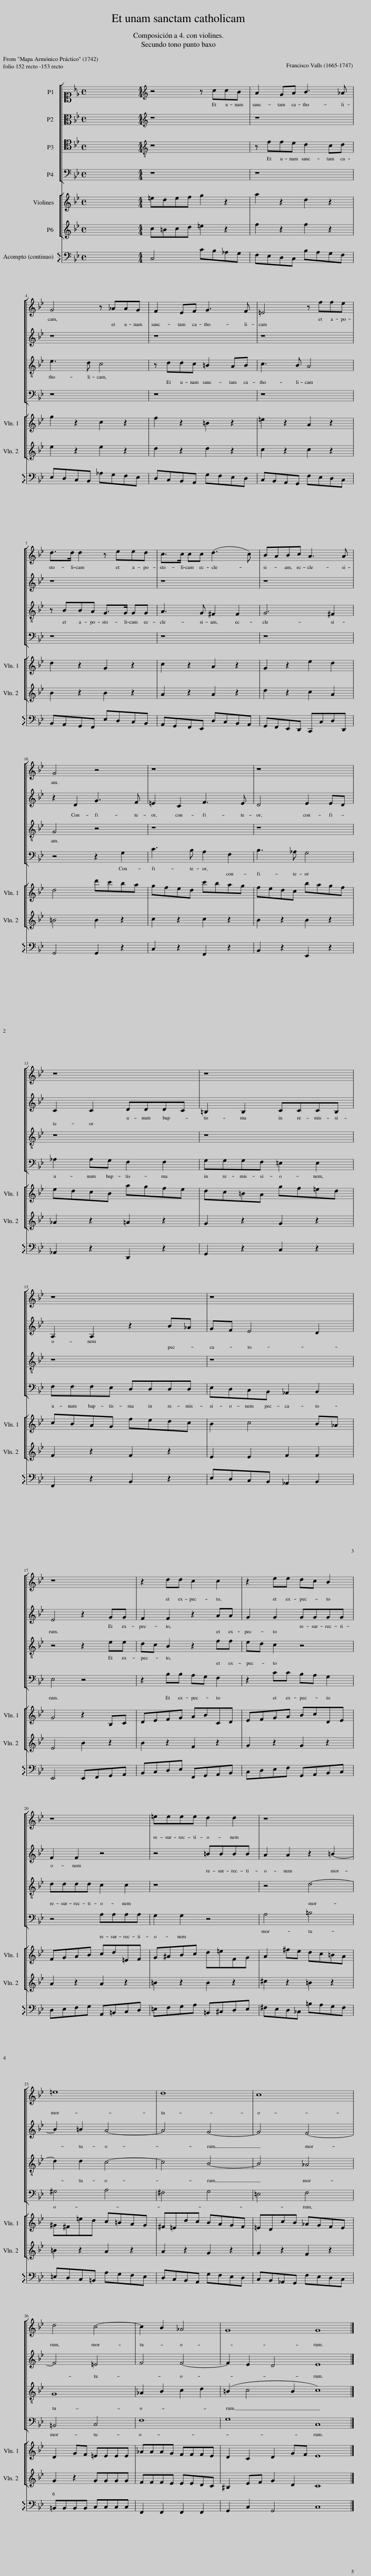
X:1
%%score [ 1 2 3 4 ] [ 5 6 ] 7
L:1/8
M:4/4
I:linebreak $
K:Bb
V:1 alto1
V:2 alto
V:3 tenor transpose=-12
V:4 bass
V:5 treble
V:6 treble
V:7 bass
V:1
 x8 |[M:4/4][K:treble] z4 z ccB | A2 GA B3 _A |$ G4 z _AAG | F2 EF G3 F | %5
 =E4 z ffe |$ d>d d2 z eed | c>c cc (d3 c) | BABc A3 A |$ G4 z4 | %10
 z8 | z8 |$ z8 | z8 |$ z8 | %15
 z8 |$ z8 | z2 dd c2 c2 | z2 ee dc B2 |$ z8 | %20
 =eeee d2 d2 | z8 |$ =e8 | d8 | c8 |$ %25
 d4 c4- | c2 B2 _A4 | G8 G8 |] %28
V:2
 x8 |[M:4/4][K:treble] z8 | z8 |$ z8 | z8 | %5
 z8 |$ z8 | z8 | z8 |$ z2 D2 G3 F | %10
 =E2 C2 F3 E | D4 E2 ED |$ C2 C2 DDDC | =B,2 B,2 CCCB, |$ A,2 A,2 z2 B_A | %15
 GF E4 D2 |$ E4 z2 GG | F2 F2 z2 AA | G2 G2 GGGG |$ F2 F2 z4 | %20
 z4 =BBBB | A2 A2 z2 =B2- |$ B2 =B2 A4- | A4 G4- | G4 F4- |$ %25
 F4 =E4 | F4 F4- | F2 E2 D4 E8 |] %28
V:3
 x8 |[M:4/4][K:treble-8] z8 | z ffe d2 cd |$ e3 d c4 | z ddc =B2 AB | %5
 c3 B A4 |$ z BBA G>G GG | A3 G ^F2 F2 | G6 ^F2 |$ G4 z4 | %10
 z8 | z8 |$ z8 | z8 |$ z8 | %15
 z8 |$ z4 z2 ee | dc B2 z2 ff | ed c2 z4 |$ dddd c2 c2 | %20
 z8 | z4 d4- |$ d2 d2 c4- | c4 B4- | B4 _A4 |$ %25
 G8 | _A2 B2 c2 d2 | (=B2 c4 B2 c8) |] %28
V:4
 x8 |[M:4/4] z8 | z8 |$ z8 | z8 | %5
 z8 |$ z8 | z8 | z8 |$ z4 z2 G,2 | %10
 C3 B, A,2 F,2 | B,3 _A, G,4 |$ _A,2 A,G, F,2 F,2 | G,G,G,F, =E,2 E,2 |$ F,F,F,E, D,D,D,D, | %15
 E,D,C,B,, _A,,2 B,,2 |$ E,4 z4 | z2 B,B, A,G, F,2 | z2 CC B,A, G,2 |$ z4 A,A,A,A, | %20
 G,2 G,2 z4 | A,4 =B,4 |$ ^G,4 A,4 | ^F,4 G,4 | =E,4 F,4 |$ %25
 =B,,4 C,4 | F,8 | G,8 C,8 |] %28
V:5
 x8 |[M:4/4] =edef g2 z2 | a2 z2 d2 z2 |$ g2 z2 c2 z2 | f2 z2 =B2 z2 | %5
 =e2 z2 A2 z2 |$ d2 z2 G2 z2 | c2 z2 A2 z2 | G2 z2 e2 d2 |$ d4 d'c'ba | %10
 gfed c'bag | fedc bagf |$ edcB agfe | dc=BA gf=ed |$ cBAG fedc | %15
 B2 c4 B_A |$ G4 z2 B,C | DEFG ABCD | EFGA BcDE |$ FGAB cd=EF | %20
 G^ABc d=eFG | A2 ^fe dc=BA |$ ^G^F=ed c=BAG | ^F=Edc BAGF | =EDcB _AGFE |$ %25
 D2 GF =EEEE | _AAAG FFFE | D2 C2 D2 GF E8 |] %28
V:6
 x8 |[M:4/4] c=Bcd =e2 z2 | f2 z2 f2 z2 |$ e2 z2 e2 z2 | d2 z2 d2 z2 | %5
 c2 z2 c2 z2 |$ B2 z2 B2 z2 | A2 z2 A2 z2 | d2 z2 c2 A2 |$ =B4 B2 z2 | %10
 c2 z2 c2 z2 | B2 z2 B2 z2 |$ _A2 z2 =A2 z2 | G2 z2 G2 z2 |$ F2 z2 F2 z2 | %15
 E2 E2 F2 F2 |$ E4 B2 z2 | B2 z2 F2 z2 | G2 z2 G2 z2 |$ A2 z2 A2 z2 | %20
 =B2 z2 B2 z2 | ^c2 z2 =B2 z2 |$ =B2 z2 A2 z2 | A2 z2 G2 z2 | G2 z2 F2 z2 |$ %25
 G2 z2 GGGG | FFFE EEDC | ^B,2 EF G2 D2 C8 |] %28
V:7
 x8 |[M:4/4] C,4 CB,_A,G, | F,E,D,C, B,A,G,F, |$ E,D,C,B,, _A,G,F,E, | D,C,B,,A,, G,F,E,D, | %5
 C,B,,A,,G,, F,E,D,C, |$ B,,A,,G,,F,, E,D,C,B,, | A,,G,,F,,E,, D,C,B,,A,, | G,,F,,E,,D,, C,,C,D,D,, |$ G,,4 G,,2 z2 | %10
 C,2 z2 F,,2 z2 | B,,2 z2 E,,2 z2 |$ _A,,2 z2 D,,2 z2 | G,,2 z2 C,2 z2 |$ F,,2 z2 B,,2 z2 | %15
 E,D,C,B,, _A,,2 B,,2 |$ E,,4 E,,F,,G,,A,, | B,,C,D,E, F,,G,,A,,B,, | C,D,E,F, G,,A,,B,,C, |$ D,E,F,G, A,,=B,,C,D, | %20
 =E,F,G,A, =B,,^C,D,E, | ^F,E,D,_C, =B,A,G,F, |$ =E,D,C,=B,, A,G,F,E, | D,C,B,,A,, G,F,E,D, | C,B,,_A,,G,, F,E,D,C, |$ %25
 =B,,B,,B,,B,, C,C,C,C, | F,,2 F,,2 F,,2 F,,2 | G,,2 C,2 G,,4 C,8 |] %28
